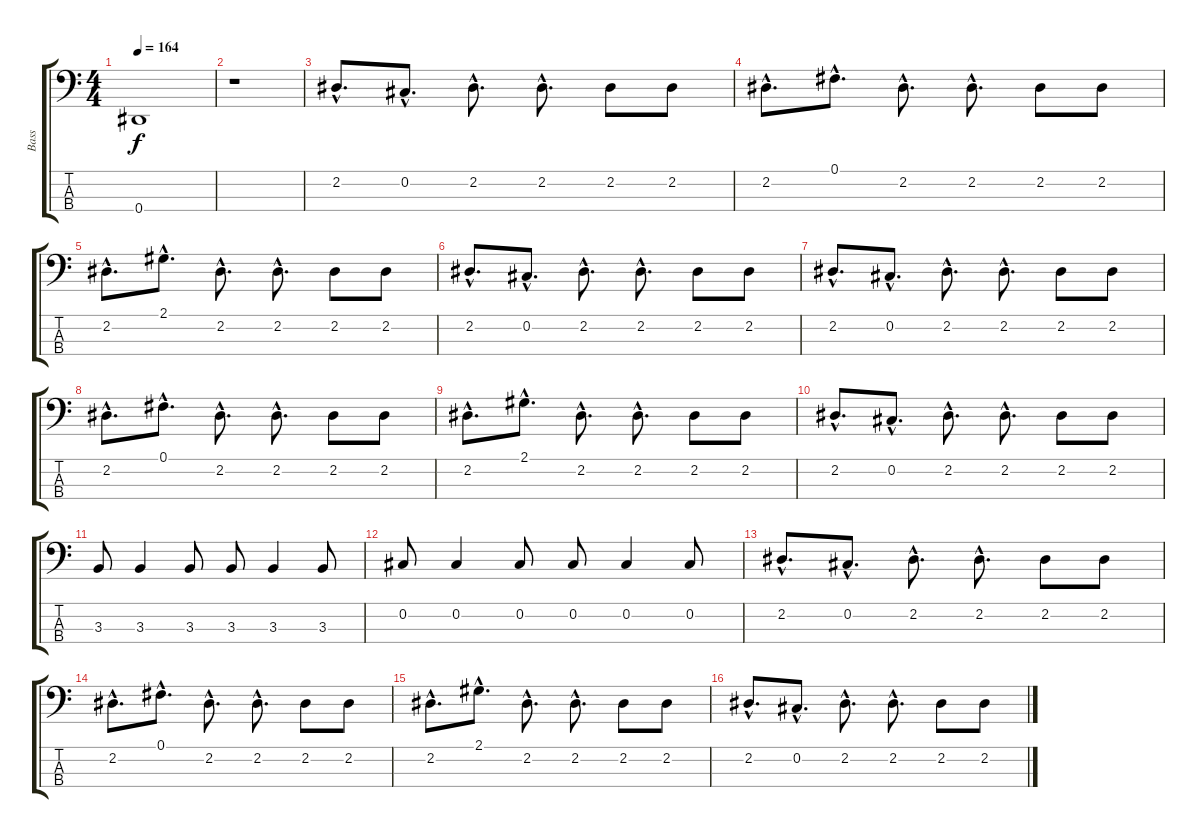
\track ("Bass" "Bass") {instrument electricbasspick}
\staff {score tabs}
\tuning (Gb2 Db2 Ab1 Eb1) {hide}
\ts (4 4)
\tempo 164
\clef f4
\ks c
0.4{t}.1{dy f} |
r.1 |
2.2{hac}.8{d} 0.2{hac}.8{d} 2.2{hac}.8{d} 2.2{hac}.8{d} 2.2.8 2.2.8 |
2.2{hac}.8{d} 0.1{hac}.8{d} 2.2{hac}.8{d} 2.2{hac}.8{d} 2.2.8 2.2.8 |
2.2{hac}.8{d} 2.1{hac}.8{d} 2.2{hac}.8{d} 2.2{hac}.8{d} 2.2.8 2.2.8 |
2.2{hac}.8{d} 0.2{hac}.8{d} 2.2{hac}.8{d} 2.2{hac}.8{d} 2.2.8 2.2.8 |
2.2{hac}.8{d} 0.2{hac}.8{d} 2.2{hac}.8{d} 2.2{hac}.8{d} 2.2.8 2.2.8 |
2.2{hac}.8{d} 0.1{hac}.8{d} 2.2{hac}.8{d} 2.2{hac}.8{d} 2.2.8 2.2.8 |
2.2{hac}.8{d} 2.1{hac}.8{d} 2.2{hac}.8{d} 2.2{hac}.8{d} 2.2.8 2.2.8 |
2.2{hac}.8{d} 0.2{hac}.8{d} 2.2{hac}.8{d} 2.2{hac}.8{d} 2.2.8 2.2.8 |
3.3.8 3.3.4 3.3.8 3.3.8 3.3.4 3.3.8 |
0.2.8 0.2.4 0.2.8 0.2.8 0.2.4 0.2.8 |
2.2{hac}.8{d} 0.2{hac}.8{d} 2.2{hac}.8{d} 2.2{hac}.8{d} 2.2.8 2.2.8 |
2.2{hac}.8{d} 0.1{hac}.8{d} 2.2{hac}.8{d} 2.2{hac}.8{d} 2.2.8 2.2.8 |
2.2{hac}.8{d} 2.1{hac}.8{d} 2.2{hac}.8{d} 2.2{hac}.8{d} 2.2.8 2.2.8 |
2.2{hac}.8{d} 0.2{hac}.8{d} 2.2{hac}.8{d} 2.2{hac}.8{d} 2.2.8 2.2.8
